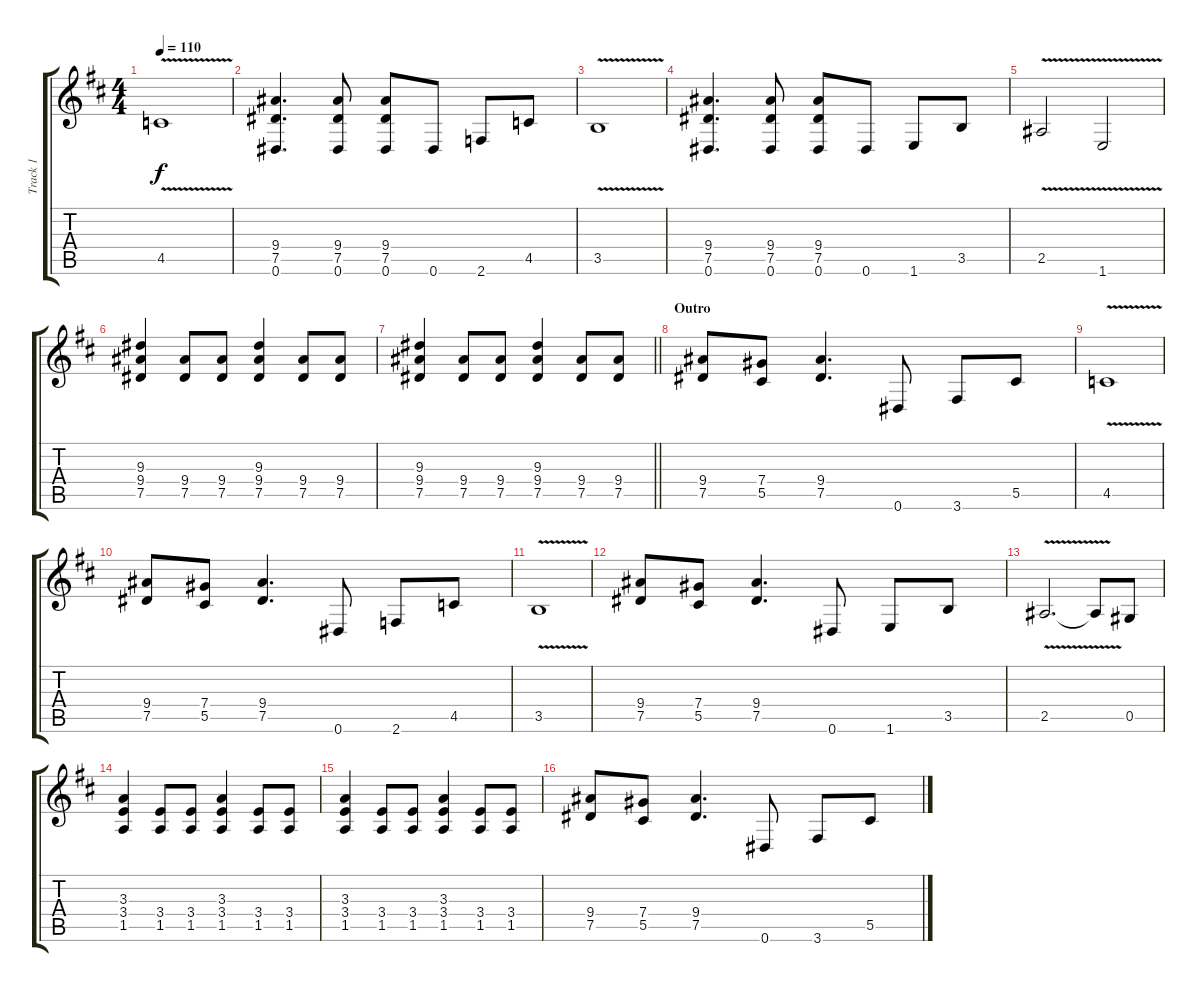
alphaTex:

\track ("Track 1" "Track 1") {instrument acousticguitarsteel}
\staff {score tabs}
\tuning (Eb4 Bb3 Gb3 Db3 Ab2 Eb2) {hide}
\ts (4 4)
\tempo 110
\clef g2
\ks d
4.5{v}.1{dy f} |
(9.4 7.5 0.6).4{d} (9.4 7.5 0.6).8 (9.4 7.5 0.6).8 0.6.8 2.6.8 4.5.8 |
3.5{v}.1 |
(9.4 7.5 0.6).4{d} (9.4 7.5 0.6).8 (9.4 7.5 0.6).8 0.6.8 1.6.8 3.5.8 |
2.5{v}.2 1.6{v}.2 |
(9.3 9.4 7.5).4 (9.4 7.5).8 (9.4 7.5).8 (9.3 9.4 7.5).4 (9.4 7.5).8 (9.4 7.5).8 |
\barLineRight lightlight
(9.3 9.4 7.5).4 (9.4 7.5).8 (9.4 7.5).8 (9.3 9.4 7.5).4 (9.4 7.5).8 (9.4 7.5).8 |
\section ("" "Outro")
(9.4 7.5).8 (7.4 5.5).8 (9.4 7.5).4{d} 0.6.8 3.6.8 5.5.8 |
4.5{v}.1 |
(9.4 7.5).8 (7.4 5.5).8 (9.4 7.5).4{d} 0.6.8 2.6.8 4.5.8 |
3.5{v}.1 |
(9.4 7.5).8 (7.4 5.5).8 (9.4 7.5).4{d} 0.6.8 1.6.8 3.5.8 |
2.5{v}.2{d} 2.5{t}.8 0.5.8 |
(3.3 3.4 1.5).4 (3.4 1.5).8 (3.4 1.5).8 (3.3 3.4 1.5).4 (3.4 1.5).8 (3.4 1.5).8 |
(3.3 3.4 1.5).4 (3.4 1.5).8 (3.4 1.5).8 (3.3 3.4 1.5).4 (3.4 1.5).8 (3.4 1.5).8 |
(9.4 7.5).8 (7.4 5.5).8 (9.4 7.5).4{d} 0.6.8 3.6.8 5.5.8
